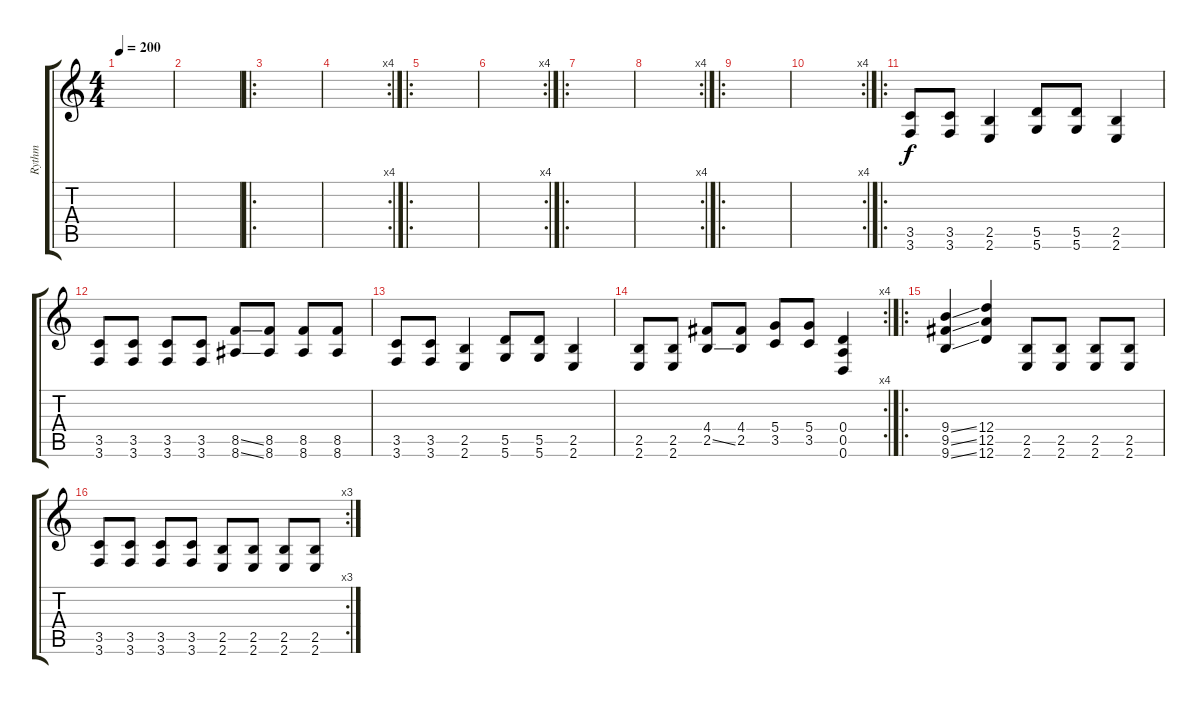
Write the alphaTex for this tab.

\track ("Rythm" "Rythm") {instrument distortionguitar}
\staff {score tabs}
\tuning (E4 B3 G3 D3 A2 D2) {hide}
\ts (4 4)
\tempo 200
\clef g2
\ks c
|
|
\ro
|
\rc 4
|
\ro
|
\rc 4
|
\ro
|
\rc 4
|
\ro
|
\rc 4
|
\ro
(3.5 3.6).8 (3.5 3.6).8 (2.5 2.6).4 (5.5 5.6).8 (5.5 5.6).8 (2.5 2.6).4 |
(3.5 3.6).8 (3.5 3.6).8 (3.5 3.6).8 (3.5 3.6).8 (8.5{ss} 8.6{ss}).8 (8.5 8.6).8 (8.5 8.6).8 (8.5 8.6).8 |
(3.5 3.6).8 (3.5 3.6).8 (2.5 2.6).4 (5.5 5.6).8 (5.5 5.6).8 (2.5 2.6).4 |
\rc 4
(2.5 2.6).8 (2.5 2.6).8 (4.4 2.5{ss}).8 (4.4 2.5).8 (5.4 3.5).8 (5.4 3.5).8 (0.4 0.5 0.6).4 |
\ro
(9.4{ss} 9.5{ss} 9.6{ss}).4 (12.4 12.5 12.6).4 (2.5 2.6).8 (2.5 2.6).8 (2.5 2.6).8 (2.5 2.6).8 |
\rc 3
(3.5 3.6).8 (3.5 3.6).8 (3.5 3.6).8 (3.5 3.6).8 (2.5 2.6).8 (2.5 2.6).8 (2.5 2.6).8 (2.5 2.6).8
